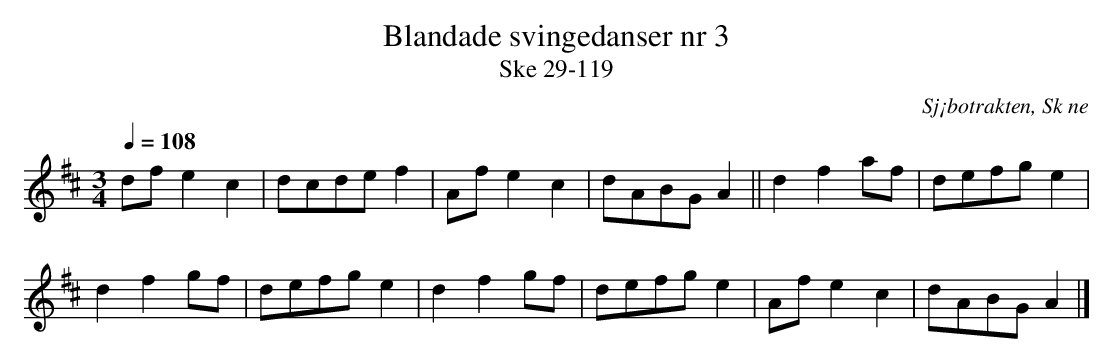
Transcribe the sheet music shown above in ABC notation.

X:1
T:Blandade svingedanser nr 3
T:Ske 29-119
O:Sj¡botrakten, Sk ne
M:3/4
L:1/8
Q:1/4=108
K:D
 df e2 c2 | dcde f2 | Af e2 c2 | dABG A2 || d2 f2 af | defg e2 |
d2 f2 gf | defg e2 | d2 f2 gf | defg e2 | Af e2 c2 | dABG A2 |]
